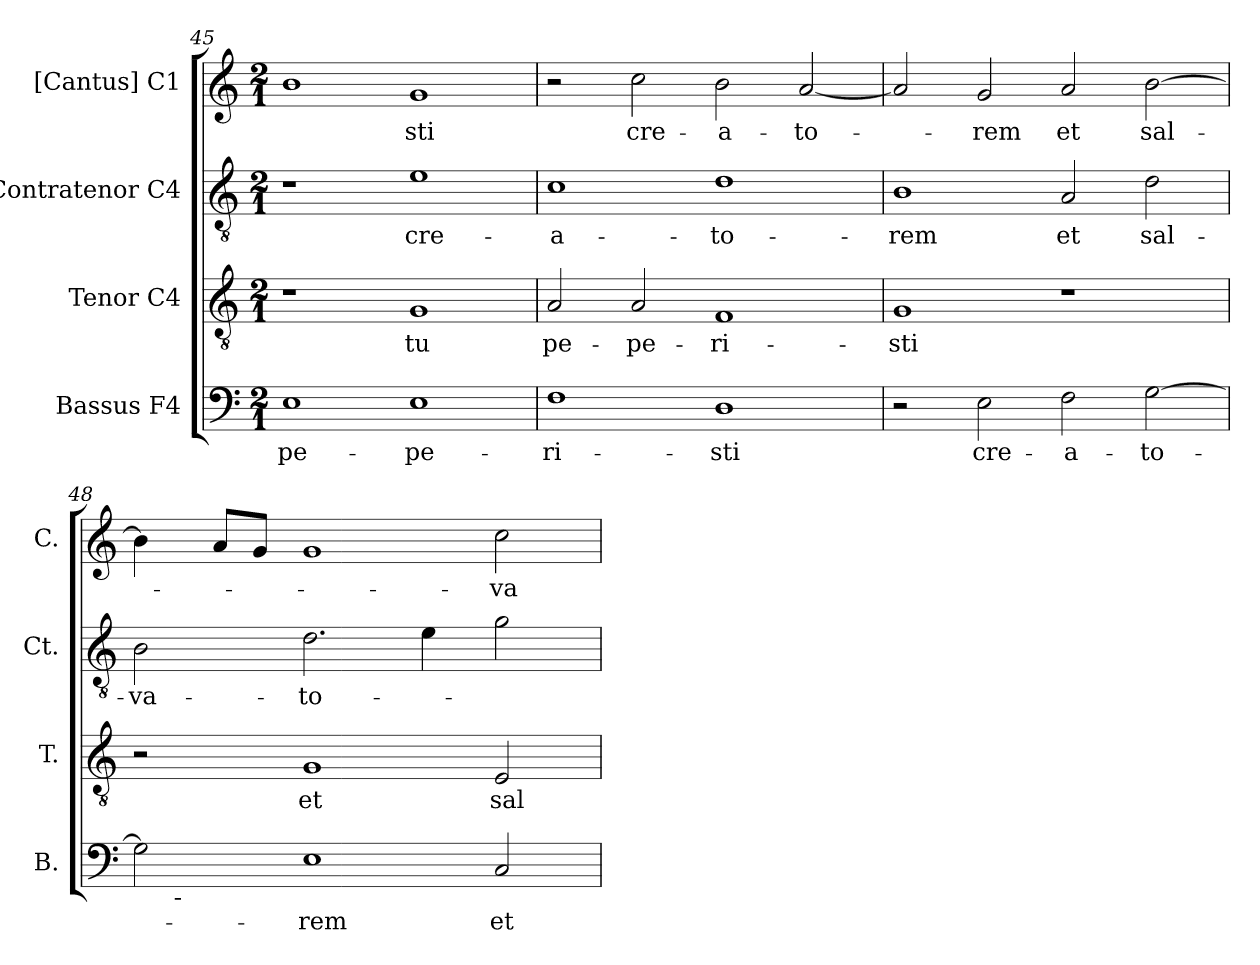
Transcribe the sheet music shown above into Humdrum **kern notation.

**kern	**text	**kern	**text	**kern	**text	**kern	**text
*part4	*part4	*part3	*part3	*part2	*part2	*part1	*part1
*staff4	*staff4	*staff3	*staff3	*staff2	*staff2	*staff1	*staff1
*I"Bassus F4	*	*I"Tenor C4	*	*I"Contratenor C4	*	*I"[Cantus] C1	*
*I'B.	*	*I'T.	*	*I'Ct.	*	*I'C.	*
*clefF4	*	*clefGv2	*	*clefGv2	*	*clefG2	*
*	*	*	*	*	*	*k[]	*
*	*	*	*	*	*	*C:	*
*M2/1	*	*M2/1	*	*M2/1	*	*M2/1	*
=45	=45	=45	=45	=45	=45	=45	=45
!	!LO:LY:b:cj	!	!	!	!	!	!
1E	pe-	1r	.	1r	.	1b	.
!	!LO:LY:b:cj	!	!LO:LY:b:cj	!	!LO:LY:b:cj	!	!LO:LY:b:cj
1E	-pe-	1G	tu	1e	cre-	1g	-sti
=46	=46	=46	=46	=46	=46	=46	=46
!	!LO:LY:b:cj	!	!LO:LY:b:cj	!	!LO:LY:b:rj	!	!
1F	-ri-	2A/	pe-	1c	-a-	2r	.
!	!	!	!LO:LY:b:cj	!	!	!	!LO:LY:b:cj
.	.	2A/	-pe-	.	.	2cc\	cre-
!	!LO:LY:b:cj	!	!LO:LY:b:cj	!	!LO:LY:b:cj	!	!LO:LY:b:cj
1D	-sti	1F	-ri-	1d	-to-	2b\	-a-
!	!	!	!	!	!	!	!LO:LY:b:cj
.	.	.	.	.	.	[<2a/	-to-
=47	=47	=47	=47	=47	=47	=47	=47
!	!	!	!LO:LY:b:cj	!	!LO:LY:b:cj	!	!
2r	.	1G	-sti	1B	-rem	2a/]	.
!	!LO:LY:b:cj	!	!	!	!	!	!LO:LY:b:cj
2E\	cre-	.	.	.	.	2g/	-rem
!	!LO:LY:b:cj	!	!	!	!LO:LY:b:cj	!	!LO:LY:b:cj
2F\	-a-	1r	.	2A/	et	2a/	et
!	!LO:LY:b:cj	!	!	!	!LO:LY:b:cj	!	!LO:LY:b:cj
[<2G\	-to-	.	.	2d\	sal-	[<2b\	sal-
!!LO:PB:g=z
=48	=48	=48	=48	=48	=48	=48	=48
!	!	!	!	!	!LO:LY:b:cj	!	!
*^	*	*	*	*	*	*^	*
2G\]	8ryy	.	2r	.	2B\	-va-	4b\]	4...ryy	.
!	!LO:TX:b:t=-	!	!	!	!	!	!	!	!
.	1...ryy	.	.	.	.	.	.	.	.
.	.	.	.	.	.	.	8a/L	.	.
.	.	.	.	.	.	.	8g/J	.	.
.	.	.	.	.	.	.	.	1ryy	.
!	!	!LO:LY:b:cj	!	!LO:LY:b:cj	!	!LO:LY:b:cj	!	!	!
1E	.	-rem	1G	et	2.d\	-to-	1g	.	.
.	.	.	.	.	4e\	.	.	.	.
.	.	.	.	.	.	.	.	2ryy	.
!	!	!LO:LY:b:cj	!	!LO:LY:b:cj	!	!	!	!	!LO:LY:b:cj
2C/	.	et	2E/	sal-	2g\	.	2cc\	.	-va-
.	.	.	.	.	.	.	.	32ryy	.
*v	*v	*	*	*	*	*	*v	*v	*
=	=	=	=	=	=	=	=
*-	*-	*-	*-	*-	*-	*-	*-
